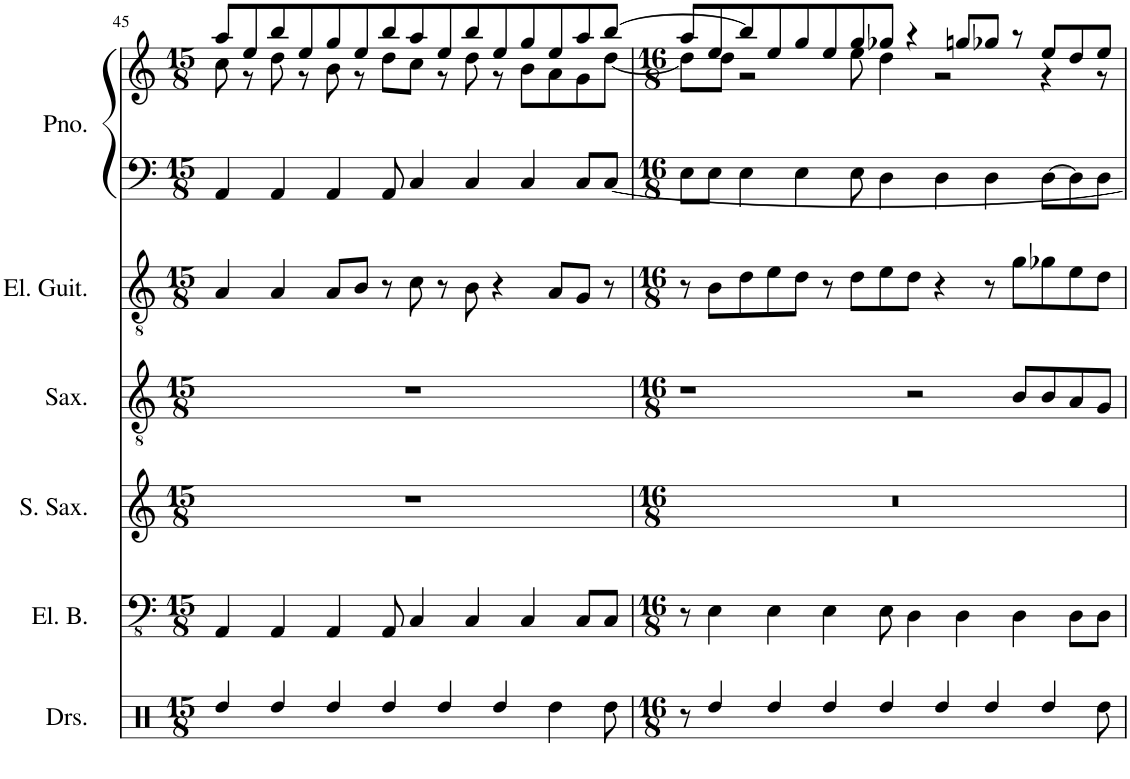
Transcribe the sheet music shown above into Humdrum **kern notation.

**kern	**kern	**kern	**kern	**kern	**kern	**kern
*part6	*part5	*part4	*part3	*part2	*part1	*part1
*staff7	*staff6	*staff5	*staff4	*staff3	*staff2	*staff1
*I"Drumset	*I"Electric Bass	*I"Soprano Saxophone	*I"Saxophone	*I"Electric Guitar	*I"Piano	*
*I'Drs.	*I'El. B.	*I'S. Sax.	*I'Sax.	*I'El. Guit.	*I'Pno.	*
!!LO:PB:g=z
*clefX	*clefFv4	*clefG2	*clefGv2	*clefGv2	*clefF4	*clefG2
*	*	*ITrd1c2	*ITrd8c14	*	*	*
*k[]	*k[]	*k[]	*k[]	*k[]	*k[]	*k[]
*M15/8	*M15/8	*M15/8	*M15/8	*M15/8	*M15/8	*M15/8
=45	=45	=45	=45	=45	=45	=45
*	*	*	*	*	*	*^
4Rdd/	4AAA/	1...r	1...r	4A/	4AA/	8aa/L	8cc\
.	.	.	.	.	.	8ee/	8r
4Rdd/	4AAA/	.	.	4A/	4AA/	8bb/	8dd\
.	.	.	.	.	.	8ee/	8r
4Rdd/	4AAA/	.	.	8A/L	4AA/	8gg/	8b\
.	.	.	.	8B/J	.	8ee/	8r
4Rdd/	8AAA/	.	.	8r	8AA/	8bb/	8dd\L
.	4CC/	.	.	8c\	4C/	8aa/	8cc\J
4Rdd/	.	.	.	8r	.	8ee/	8r
.	4CC/	.	.	8B\	4C/	8bb/	8dd\
4Rdd/	.	.	.	4r	.	8ee/	8r
.	4CC/	.	.	.	4C/	8gg/	8b\L
4Rdd\	.	.	.	8A/L	.	8ee/	8a\
.	8CC/L	.	.	8G/J	8C/L	8aa/	8g\
8Rdd\	8CC/J	.	.	8r	[8C/J	[8bb/J	[8dd\J
=46	=46	=46	=46	=46	=46	=46	=46
*M16/8	*M16/8	*M16/8	*M16/8	*M16/8	*M16/8	*M16/8	*
8r	8r	0r	1r	8r	8E\L	8aa/L	8dd\L]
4Rdd/	4EE\	.	.	8B\L	8E\J	8ee/	8dd\J
.	.	.	.	8d\	4E\	8bb/]	2r
4Rdd/	4EE\	.	.	8e\	.	8ee/	.
.	.	.	.	8d\J	4E\	8gg/	.
4Rdd/	4EE\	.	.	8r	.	8ee/	.
.	.	.	.	8d\L	8E\	8gg/	8ee\
4Rdd/	8EE\	.	.	8e\	4D\	8gg-X/J	4dd\
.	4DD\	.	2r	8d\J	.	4r	.
4Rdd/	.	.	.	4r	4D\	.	2r
.	4DD\	.	.	.	.	8ggn/L	.
4Rdd/	.	.	.	8r	4D\	8gg-X/J	.
.	4DD\	.	8B/L	8g\L	.	8r	.
4Rdd/	.	.	8B/	8g-X\	[8D\L	8ee/L	4r
.	8DD\L	.	8A/	8e\	8D\]	8dd/	.
8Rdd\	8DD\J	.	8G/J	8d\J	8D\J	8ee/J	8r
*	*	*	*	*	*	*v	*v
=	=	=	=	=	=	=
*-	*-	*-	*-	*-	*-	*-
